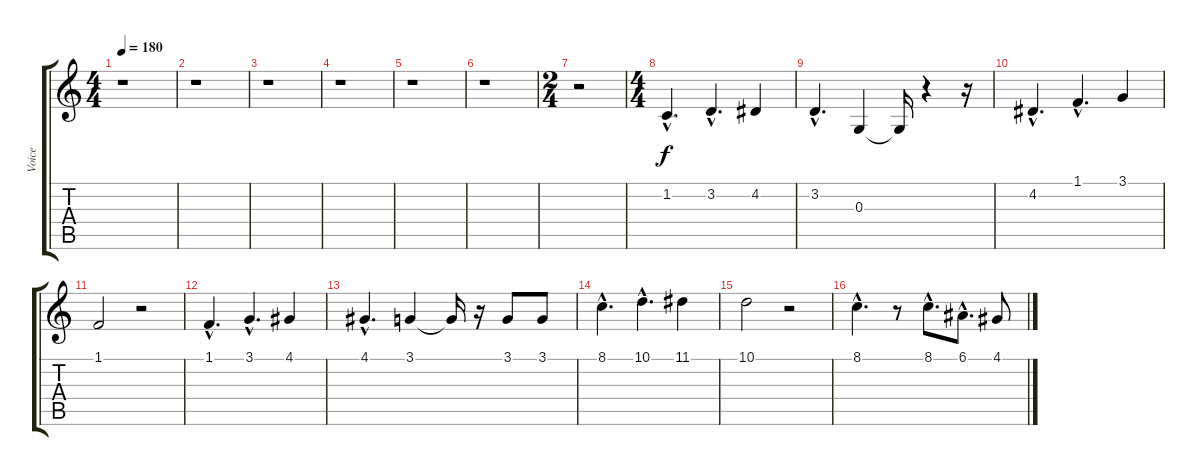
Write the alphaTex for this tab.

\track ("Voice" "Voice") {instrument lead6voice}
\staff {score tabs}
\tuning (E4 B3 G3 D3 A2 E2) {hide}
\ts (4 4)
\tempo 180
\clef g2
\ks c
r.1{dy f} |
r.1 |
r.1 |
r.1 |
r.1 |
r.1 |
\ts (2 4)
r.2 |
\ts (4 4)
1.2{hac}.4{d} 3.2{hac}.4{d} 4.2.4 |
3.2{hac}.4{d} 0.3.4 0.3{t}.16 r.4 r.16 |
4.2{hac}.4{d} 1.1{hac}.4{d} 3.1.4 |
1.1.2 r.2 |
1.1{hac}.4{d} 3.1{hac}.4{d} 4.1.4 |
4.1{hac}.4{d} 3.1.4 3.1{t}.16 r.16 3.1.8 3.1.8 |
8.1{hac}.4{d} 10.1{hac}.4{d} 11.1.4 |
10.1.2 r.2 |
8.1{hac}.4{d} r.8 8.1{hac}.8{d} 6.1{hac}.8{d} 4.1.8
